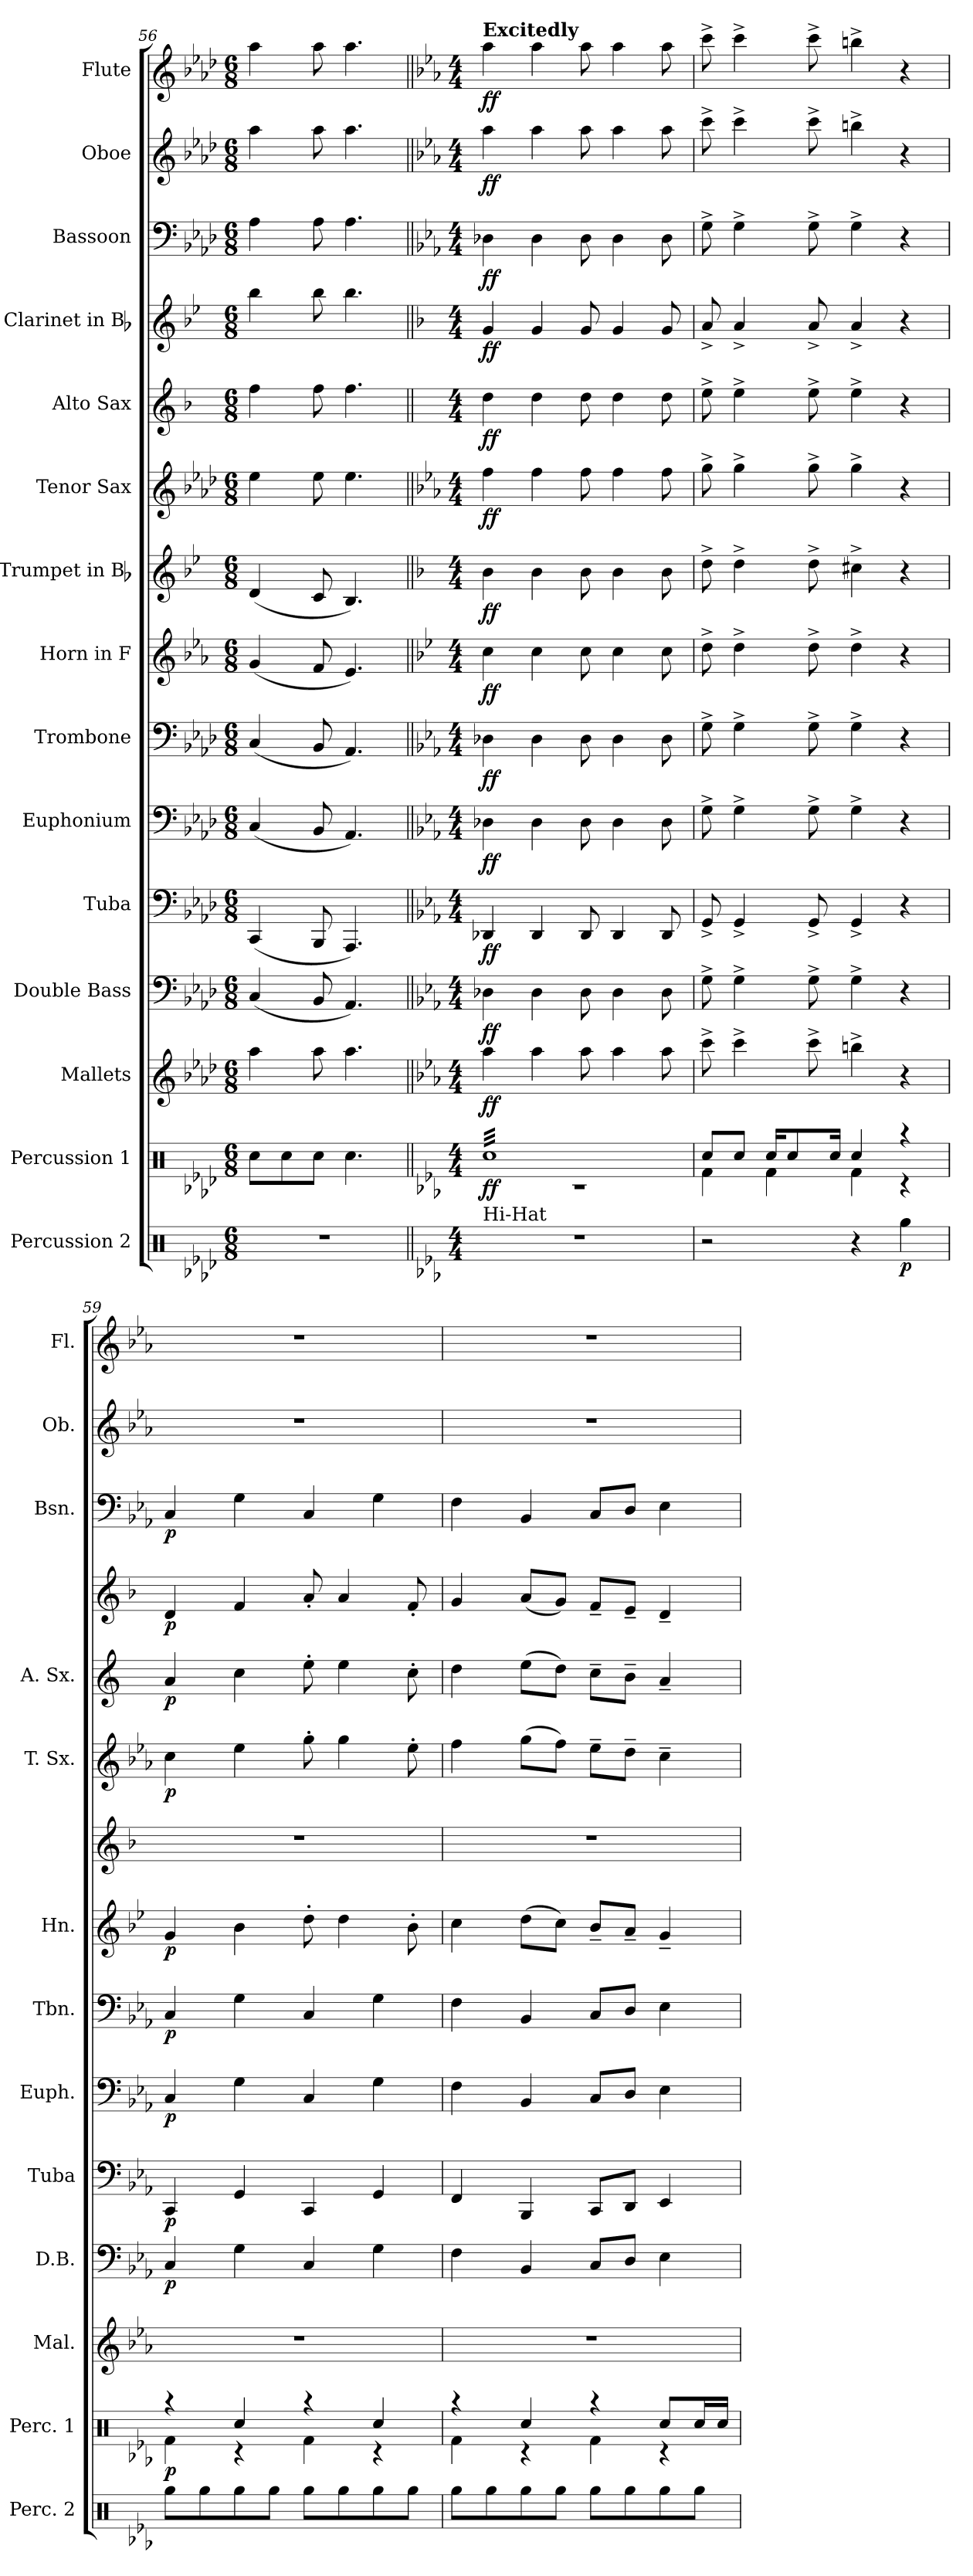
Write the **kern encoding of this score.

**kern	**dynam	**kern	**dynam	**kern	**dynam	**kern	**dynam	**kern	**dynam	**kern	**dynam	**kern	**dynam	**kern	**dynam	**kern	**dynam	**kern	**dynam	**kern	**dynam	**kern	**dynam	**kern	**dynam	**kern	**dynam	**kern	**dynam
*part15	*part15	*part14	*part14	*part13	*part13	*part12	*part12	*part11	*part11	*part10	*part10	*part9	*part9	*part8	*part8	*part7	*part7	*part6	*part6	*part5	*part5	*part4	*part4	*part3	*part3	*part2	*part2	*part1	*part1
*staff15	*staff15	*staff14	*staff14	*staff13	*staff13	*staff12	*staff12	*staff11	*staff11	*staff10	*staff10	*staff9	*staff9	*staff8	*staff8	*staff7	*staff7	*staff6	*staff6	*staff5	*staff5	*staff4	*staff4	*staff3	*staff3	*staff2	*staff2	*staff1	*staff1
*I"Percussion 2	*	*I"Percussion 1	*	*I"Mallets	*	*I"Double Bass	*	*I"Tuba	*	*I"Euphonium	*	*I"Trombone	*	*I"Horn in F	*	*I"Trumpet in Bb	*	*I"Tenor Sax	*	*I"Alto Sax	*	*I"Clarinet in Bb	*	*I"Bassoon	*	*I"Oboe	*	*I"Flute	*
*I'Perc. 2	*	*I'Perc. 1	*	*I'Mal.	*	*I'D.B.	*	*I'Tuba	*	*I'Euph.	*	*I'Tbn.	*	*I'Hn.	*	*	*	*I'T. Sx.	*	*I'A. Sx.	*	*	*	*I'Bsn.	*	*I'Ob.	*	*I'Fl.	*
*clefX	*	*clefX	*	*clefG2	*	*clefF4	*	*clefF4	*	*clefF4	*	*clefF4	*	*clefG2	*	*clefG2	*	*clefG2	*	*clefG2	*	*clefG2	*	*clefF4	*	*clefG2	*	*clefG2	*
*	*	*	*	*	*	*ITrd7c12	*	*	*	*	*	*	*	*ITrd4c7	*	*ITrd1c2	*	*ITrd8c14	*	*ITrd5c9	*	*ITrd1c2	*	*	*	*	*	*	*
*k[b-e-a-d-]	*	*k[b-e-a-d-]	*	*k[b-e-a-d-]	*	*k[b-e-a-d-]	*	*k[b-e-a-d-]	*	*k[b-e-a-d-]	*	*k[b-e-a-d-]	*	*k[b-e-a-d-]	*	*k[b-e-a-d-]	*	*k[b-e-a-d-]	*	*k[b-e-a-d-]	*	*k[b-e-a-d-]	*	*k[b-e-a-d-]	*	*k[b-e-a-d-]	*	*k[b-e-a-d-]	*
*A-:	*	*A-:	*	*A-:	*	*A-:	*	*A-:	*	*A-:	*	*A-:	*	*A-:	*	*A-:	*	*A-:	*	*A-:	*	*A-:	*	*A-:	*	*A-:	*	*A-:	*
*M6/8	*	*M6/8	*	*M6/8	*	*M6/8	*	*M6/8	*	*M6/8	*	*M6/8	*	*M6/8	*	*M6/8	*	*M6/8	*	*M6/8	*	*M6/8	*	*M6/8	*	*M6/8	*	*M6/8	*
=56	=56	=56	=56	=56	=56	=56	=56	=56	=56	=56	=56	=56	=56	=56	=56	=56	=56	=56	=56	=56	=56	=56	=56	=56	=56	=56	=56	=56	=56
2.r	.	8Rcc\L	.	4aa-\	.	(<4CC/	.	(<4CC/	.	(<4C/	.	(<4C/	.	(<4c/	.	(<4c/	.	4e-\	.	4a-\	.	4aa-\	.	4A-\	.	4aa-\	.	4aa-\	.
.	.	8Rcc\	.	.	.	.	.	.	.	.	.	.	.	.	.	.	.	.	.	.	.	.	.	.	.	.	.	.	.
.	.	8Rcc\J	.	8aa-\	.	8BBB-/	.	8BBB-/	.	8BB-/	.	8BB-/	.	8B-/	.	8B-/	.	8e-\	.	8a-\	.	8aa-\	.	8A-\	.	8aa-\	.	8aa-\	.
.	.	4.Rcc\	.	4.aa-\	.	4.AAA-/)	.	4.AAA-/)	.	4.AA-/)	.	4.AA-/)	.	4.A-/)	.	4.A-/)	.	4.e-\	.	4.a-\	.	4.aa-\	.	4.A-\	.	4.aa-\	.	4.aa-\	.
!!LO:PB:g=z
=57||	=57||	=57||	=57||	=57||	=57||	=57||	=57||	=57||	=57||	=57||	=57||	=57||	=57||	=57||	=57||	=57||	=57||	=57||	=57||	=57||	=57||	=57||	=57||	=57||	=57||	=57||	=57||	=57||	=57||
*k[b-e-a-]	*	*k[b-e-a-]	*	*k[b-e-a-]	*	*k[b-e-a-]	*	*k[b-e-a-]	*	*k[b-e-a-]	*	*k[b-e-a-]	*	*k[b-e-a-]	*	*k[b-e-a-]	*	*k[b-e-a-]	*	*k[b-e-a-]	*	*k[b-e-a-]	*	*k[b-e-a-]	*	*k[b-e-a-]	*	*k[b-e-a-]	*
*c:	*	*c:	*	*c:	*	*c:	*	*c:	*	*c:	*	*c:	*	*c:	*	*c:	*	*c:	*	*c:	*	*c:	*	*c:	*	*c:	*	*c:	*
*M4/4	*	*M4/4	*	*M4/4	*	*M4/4	*	*M4/4	*	*M4/4	*	*M4/4	*	*M4/4	*	*M4/4	*	*M4/4	*	*M4/4	*	*M4/4	*	*M4/4	*	*M4/4	*	*M4/4	*
*	*	*	*	*	*	*	*	*	*	*	*	*	*	*	*	*	*	*	*	*	*	*	*	*	*	*	*	*MM132	*
*	*	*^	*	*	*	*	*	*	*	*	*	*	*	*	*	*	*	*	*	*	*	*	*	*	*	*	*	*	*
!	!	!	!	!	!	!	!	!	!	!	!	!	!	!	!	!	!	!	!	!	!	!	!	!	!	!	!	!	!LO:TX:a:B:t=Excitedly	!
!	!	!LO:TX:a:t=Snare Drum	!	!	!	!	!	!	!	!	!	!	!	!	!	!	!	!	!	!	!	!	!	!	!	!	!	!	!	!
!	!	!LO:TX:b:t=Bass Drum	!	!	!	!	!	!	!	!	!	!	!	!	!	!	!	!	!	!	!	!	!	!	!	!	!	!	!	!
!LO:TX:a:t=Hi-Hat	!	!	!	!	!	!	!	!	!	!	!	!	!	!	!	!	!	!	!	!	!	!	!	!	!	!	!	!	!	!
!	!	!	!	!LO:DY:b	!	!LO:DY:b	!	!LO:DY:b	!	!LO:DY:b	!	!LO:DY:b	!	!LO:DY:b	!	!LO:DY:b	!	!LO:DY:b	!	!LO:DY:b	!	!LO:DY:b	!	!LO:DY:b	!	!LO:DY:b	!	!LO:DY:b	!	!LO:DY:b
*	*	*tremolo	*	*	*	*	*	*	*	*	*	*	*	*	*	*	*	*	*	*	*	*	*	*	*	*	*	*	*	*
1r	.	32RccLLL	1rc	ff	4aa-\	ff	4DD-X\	ff	4DD-X/	ff	4D-X\	ff	4D-X\	ff	4f\	ff	4a-\	ff	4f\	ff	4f\	ff	4f/	ff	4D-X\	ff	4aa-\	ff	4aa-\	ff
.	.	32Rcc	.	.	.	.	.	.	.	.	.	.	.	.	.	.	.	.	.	.	.	.	.	.	.	.	.	.	.	.
.	.	32Rcc	.	.	.	.	.	.	.	.	.	.	.	.	.	.	.	.	.	.	.	.	.	.	.	.	.	.	.	.
.	.	32Rcc	.	.	.	.	.	.	.	.	.	.	.	.	.	.	.	.	.	.	.	.	.	.	.	.	.	.	.	.
.	.	32Rcc	.	.	.	.	.	.	.	.	.	.	.	.	.	.	.	.	.	.	.	.	.	.	.	.	.	.	.	.
.	.	32Rcc	.	.	.	.	.	.	.	.	.	.	.	.	.	.	.	.	.	.	.	.	.	.	.	.	.	.	.	.
.	.	32Rcc	.	.	.	.	.	.	.	.	.	.	.	.	.	.	.	.	.	.	.	.	.	.	.	.	.	.	.	.
.	.	32Rcc	.	.	.	.	.	.	.	.	.	.	.	.	.	.	.	.	.	.	.	.	.	.	.	.	.	.	.	.
.	.	32Rcc	.	.	4aa-\	.	4DD-\	.	4DD-/	.	4D-\	.	4D-\	.	4f\	.	4a-\	.	4f\	.	4f\	.	4f/	.	4D-\	.	4aa-\	.	4aa-\	.
.	.	32Rcc	.	.	.	.	.	.	.	.	.	.	.	.	.	.	.	.	.	.	.	.	.	.	.	.	.	.	.	.
.	.	32Rcc	.	.	.	.	.	.	.	.	.	.	.	.	.	.	.	.	.	.	.	.	.	.	.	.	.	.	.	.
.	.	32Rcc	.	.	.	.	.	.	.	.	.	.	.	.	.	.	.	.	.	.	.	.	.	.	.	.	.	.	.	.
.	.	32Rcc	.	.	.	.	.	.	.	.	.	.	.	.	.	.	.	.	.	.	.	.	.	.	.	.	.	.	.	.
.	.	32Rcc	.	.	.	.	.	.	.	.	.	.	.	.	.	.	.	.	.	.	.	.	.	.	.	.	.	.	.	.
.	.	32Rcc	.	.	.	.	.	.	.	.	.	.	.	.	.	.	.	.	.	.	.	.	.	.	.	.	.	.	.	.
.	.	32Rcc	.	.	.	.	.	.	.	.	.	.	.	.	.	.	.	.	.	.	.	.	.	.	.	.	.	.	.	.
.	.	32Rcc	.	.	8aa-\	.	8DD-\	.	8DD-/	.	8D-\	.	8D-\	.	8f\	.	8a-\	.	8f\	.	8f\	.	8f/	.	8D-\	.	8aa-\	.	8aa-\	.
.	.	32Rcc	.	.	.	.	.	.	.	.	.	.	.	.	.	.	.	.	.	.	.	.	.	.	.	.	.	.	.	.
.	.	32Rcc	.	.	.	.	.	.	.	.	.	.	.	.	.	.	.	.	.	.	.	.	.	.	.	.	.	.	.	.
.	.	32Rcc	.	.	.	.	.	.	.	.	.	.	.	.	.	.	.	.	.	.	.	.	.	.	.	.	.	.	.	.
.	.	32Rcc	.	.	4aa-\	.	4DD-\	.	4DD-/	.	4D-\	.	4D-\	.	4f\	.	4a-\	.	4f\	.	4f\	.	4f/	.	4D-\	.	4aa-\	.	4aa-\	.
.	.	32Rcc	.	.	.	.	.	.	.	.	.	.	.	.	.	.	.	.	.	.	.	.	.	.	.	.	.	.	.	.
.	.	32Rcc	.	.	.	.	.	.	.	.	.	.	.	.	.	.	.	.	.	.	.	.	.	.	.	.	.	.	.	.
.	.	32Rcc	.	.	.	.	.	.	.	.	.	.	.	.	.	.	.	.	.	.	.	.	.	.	.	.	.	.	.	.
.	.	32Rcc	.	.	.	.	.	.	.	.	.	.	.	.	.	.	.	.	.	.	.	.	.	.	.	.	.	.	.	.
.	.	32Rcc	.	.	.	.	.	.	.	.	.	.	.	.	.	.	.	.	.	.	.	.	.	.	.	.	.	.	.	.
.	.	32Rcc	.	.	.	.	.	.	.	.	.	.	.	.	.	.	.	.	.	.	.	.	.	.	.	.	.	.	.	.
.	.	32Rcc	.	.	.	.	.	.	.	.	.	.	.	.	.	.	.	.	.	.	.	.	.	.	.	.	.	.	.	.
.	.	32Rcc	.	.	8aa-\	.	8DD-\	.	8DD-/	.	8D-\	.	8D-\	.	8f\	.	8a-\	.	8f\	.	8f\	.	8f/	.	8D-\	.	8aa-\	.	8aa-\	.
.	.	32Rcc	.	.	.	.	.	.	.	.	.	.	.	.	.	.	.	.	.	.	.	.	.	.	.	.	.	.	.	.
.	.	32Rcc	.	.	.	.	.	.	.	.	.	.	.	.	.	.	.	.	.	.	.	.	.	.	.	.	.	.	.	.
.	.	32RccJJJ	.	.	.	.	.	.	.	.	.	.	.	.	.	.	.	.	.	.	.	.	.	.	.	.	.	.	.	.
*	*	*Xtremolo	*	*	*	*	*	*	*	*	*	*	*	*	*	*	*	*	*	*	*	*	*	*	*	*	*	*	*	*
=58	=58	=58	=58	=58	=58	=58	=58	=58	=58	=58	=58	=58	=58	=58	=58	=58	=58	=58	=58	=58	=58	=58	=58	=58	=58	=58	=58	=58	=58	=58
2r	.	8Rcc/L	4Rf\	.	8ccc^>\	.	8GG^>\	.	8GG^</	.	8G^>\	.	8G^>\	.	8g^>\	.	8cc^>\	.	8g^>\	.	8g^>\	.	8g^</	.	8G^>\	.	8ccc^>\	.	8ccc^>\	.
.	.	8Rcc/J	.	.	4ccc^>\	.	4GG^>\	.	4GG^</	.	4G^>\	.	4G^>\	.	4g^>\	.	4cc^>\	.	4g^>\	.	4g^>\	.	4g^</	.	4G^>\	.	4ccc^>\	.	4ccc^>\	.
.	.	16Rcc/KL	4Rf\	.	.	.	.	.	.	.	.	.	.	.	.	.	.	.	.	.	.	.	.	.	.	.	.	.	.	.
.	.	8Rcc/	.	.	.	.	.	.	.	.	.	.	.	.	.	.	.	.	.	.	.	.	.	.	.	.	.	.	.	.
.	.	.	.	.	8ccc^>\	.	8GG^>\	.	8GG^</	.	8G^>\	.	8G^>\	.	8g^>\	.	8cc^>\	.	8g^>\	.	8g^>\	.	8g^</	.	8G^>\	.	8ccc^>\	.	8ccc^>\	.
.	.	16Rcc/Jk	.	.	.	.	.	.	.	.	.	.	.	.	.	.	.	.	.	.	.	.	.	.	.	.	.	.	.	.
4r	.	4Rcc/	4Rf\	.	4bbn^>\	.	4GG^>\	.	4GG^</	.	4G^>\	.	4G^>\	.	4g^>\	.	4bn^>\	.	4g^>\	.	4g^>\	.	4g^</	.	4G^>\	.	4bbn^>\	.	4bbn^>\	.
!	!LO:DY:b	!	!	!	!	!	!	!	!	!	!	!	!	!	!	!	!	!	!	!	!	!	!	!	!	!	!	!	!	!
4Rgg>\	p	4raa	4rc	.	4r	.	4r	.	4r	.	4r	.	4r	.	4r	.	4r	.	4r	.	4r	.	4r	.	4r	.	4r	.	4r	.
=59	=59	=59	=59	=59	=59	=59	=59	=59	=59	=59	=59	=59	=59	=59	=59	=59	=59	=59	=59	=59	=59	=59	=59	=59	=59	=59	=59	=59	=59	=59
!	!	!	!	!LO:DY:b	!	!	!	!LO:DY:b	!	!LO:DY:b	!	!LO:DY:b	!	!LO:DY:b	!	!LO:DY:b	!	!	!	!LO:DY:b	!	!LO:DY:b	!	!LO:DY:b	!	!LO:DY:b	!	!	!	!
8Rgg\L	.	4raa	4Rf\	p	1r	.	4CC/	p	4CC/	p	4C/	p	4C/	p	4c/	p	1r	.	4c\	p	4c/	p	4c/	p	4C/	p	1r	.	1r	.
8Rgg\	.	.	.	.	.	.	.	.	.	.	.	.	.	.	.	.	.	.	.	.	.	.	.	.	.	.	.	.	.	.
8Rgg>\	.	4Rcc/	4rc	.	.	.	4GG\	.	4GG/	.	4G\	.	4G\	.	4e-\	.	.	.	4e-\	.	4e-\	.	4e-/	.	4G\	.	.	.	.	.
8Rgg\J	.	.	.	.	.	.	.	.	.	.	.	.	.	.	.	.	.	.	.	.	.	.	.	.	.	.	.	.	.	.
8Rgg\L	.	4raa	4Rf\	.	.	.	4CC/	.	4CC/	.	4C/	.	4C/	.	8g'>\	.	.	.	8g'>\	.	8g'>\	.	8g'</	.	4C/	.	.	.	.	.
8Rgg>\	.	.	.	.	.	.	.	.	.	.	.	.	.	.	4g\	.	.	.	4g\	.	4g\	.	4g/	.	.	.	.	.	.	.
8Rgg\	.	4Rcc/	4rc	.	.	.	4GG\	.	4GG/	.	4G\	.	4G\	.	.	.	.	.	.	.	.	.	.	.	4G\	.	.	.	.	.
8Rgg\J	.	.	.	.	.	.	.	.	.	.	.	.	.	.	8e-'>\	.	.	.	8e-'>\	.	8e-'>\	.	8e-'</	.	.	.	.	.	.	.
=60	=60	=60	=60	=60	=60	=60	=60	=60	=60	=60	=60	=60	=60	=60	=60	=60	=60	=60	=60	=60	=60	=60	=60	=60	=60	=60	=60	=60	=60	=60
8Rgg\L	.	4raa	4Rf\	.	1r	.	4FF\	.	4FF/	.	4F\	.	4F\	.	4f\	.	1r	.	4f\	.	4f\	.	4f/	.	4F\	.	1r	.	1r	.
8Rgg\	.	.	.	.	.	.	.	.	.	.	.	.	.	.	.	.	.	.	.	.	.	.	.	.	.	.	.	.	.	.
8Rgg>\	.	4Rcc/	4rc	.	.	.	4BBB-/	.	4BBB-/	.	4BB-/	.	4BB-/	.	(>8g\L	.	.	.	(>8g\L	.	(>8g\L	.	(<8g/L	.	4BB-/	.	.	.	.	.
8Rgg\J	.	.	.	.	.	.	.	.	.	.	.	.	.	.	8f\J)	.	.	.	8f\J)	.	8f\J)	.	8f/J)	.	.	.	.	.	.	.
8Rgg\L	.	4raa	4Rf\	.	.	.	8CC/L	.	8CC/L	.	8C/L	.	8C/L	.	8e-~</L	.	.	.	8e-~>\L	.	8e-~>\L	.	8e-~</L	.	8C/L	.	.	.	.	.
8Rgg\	.	.	.	.	.	.	8DD/J	.	8DD/J	.	8D/J	.	8D/J	.	8d~</J	.	.	.	8d~>\J	.	8d~>\J	.	8d~</J	.	8D/J	.	.	.	.	.
8Rgg>\	.	8Rcc/L	4rc	.	.	.	4EE-\	.	4EE-/	.	4E-\	.	4E-\	.	4c~</	.	.	.	4c~>\	.	4c~</	.	4c~</	.	4E-\	.	.	.	.	.
8Rgg\J	.	16Rcc/L	.	.	.	.	.	.	.	.	.	.	.	.	.	.	.	.	.	.	.	.	.	.	.	.	.	.	.	.
.	.	16Rcc/JJ	.	.	.	.	.	.	.	.	.	.	.	.	.	.	.	.	.	.	.	.	.	.	.	.	.	.	.	.
*	*	*v	*v	*	*	*	*	*	*	*	*	*	*	*	*	*	*	*	*	*	*	*	*	*	*	*	*	*	*	*
=	=	=	=	=	=	=	=	=	=	=	=	=	=	=	=	=	=	=	=	=	=	=	=	=	=	=	=	=	=
*-	*-	*-	*-	*-	*-	*-	*-	*-	*-	*-	*-	*-	*-	*-	*-	*-	*-	*-	*-	*-	*-	*-	*-	*-	*-	*-	*-	*-	*-
